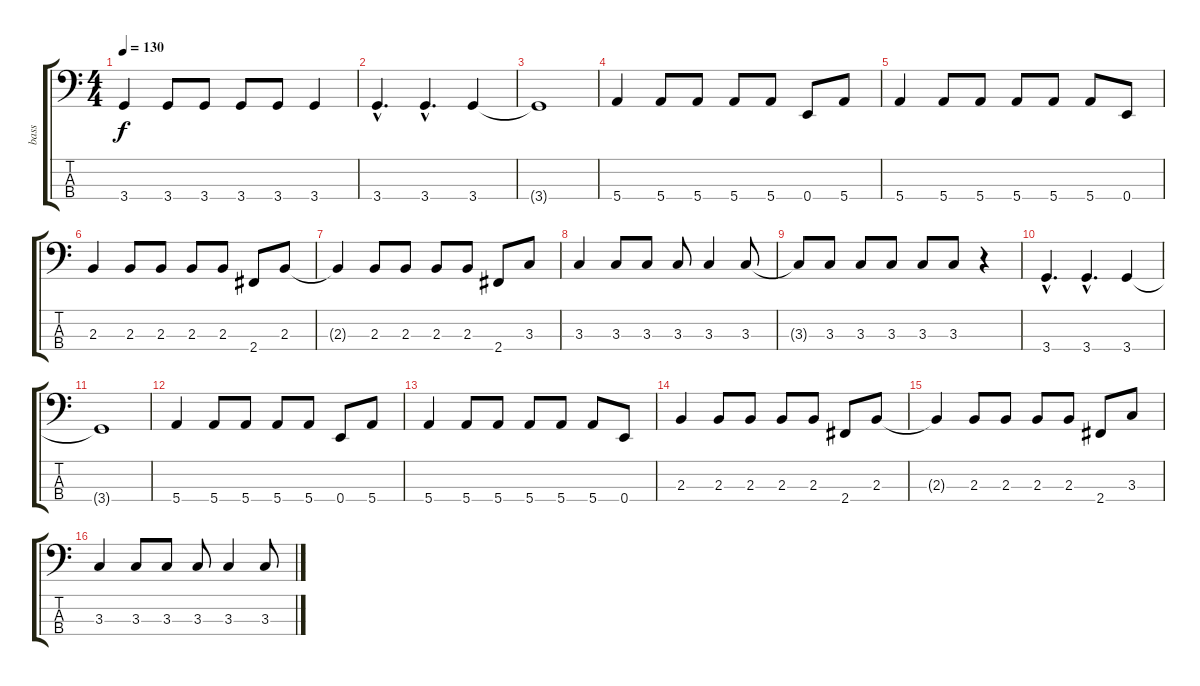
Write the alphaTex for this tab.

\track ("bass" "bass") {instrument electricbassfinger}
\staff {score tabs}
\tuning (G2 D2 A1 E1) {hide}
\ts (4 4)
\tempo 130
\clef f4
\ks c
3.4.4{dy f} 3.4.8 3.4.8 3.4.8 3.4.8 3.4.4 |
3.4{hac}.4{d} 3.4{hac}.4{d} 3.4.4 |
3.4{t}.1 |
5.4.4 5.4.8 5.4.8 5.4.8 5.4.8 0.4.8 5.4.8 |
5.4.4 5.4.8 5.4.8 5.4.8 5.4.8 5.4.8 0.4.8 |
2.3.4 2.3.8 2.3.8 2.3.8 2.3.8 2.4.8 2.3.8 |
2.3{t}.4 2.3.8 2.3.8 2.3.8 2.3.8 2.4.8 3.3.8 |
3.3.4 3.3.8 3.3.8 3.3.8 3.3.4 3.3.8 |
3.3{t}.8 3.3.8 3.3.8 3.3.8 3.3.8 3.3.8 r.4 |
3.4{hac}.4{d} 3.4{hac}.4{d} 3.4.4 |
3.4{t}.1 |
5.4.4 5.4.8 5.4.8 5.4.8 5.4.8 0.4.8 5.4.8 |
5.4.4 5.4.8 5.4.8 5.4.8 5.4.8 5.4.8 0.4.8 |
2.3.4 2.3.8 2.3.8 2.3.8 2.3.8 2.4.8 2.3.8 |
2.3{t}.4 2.3.8 2.3.8 2.3.8 2.3.8 2.4.8 3.3.8 |
3.3.4 3.3.8 3.3.8 3.3.8 3.3.4 3.3.8
